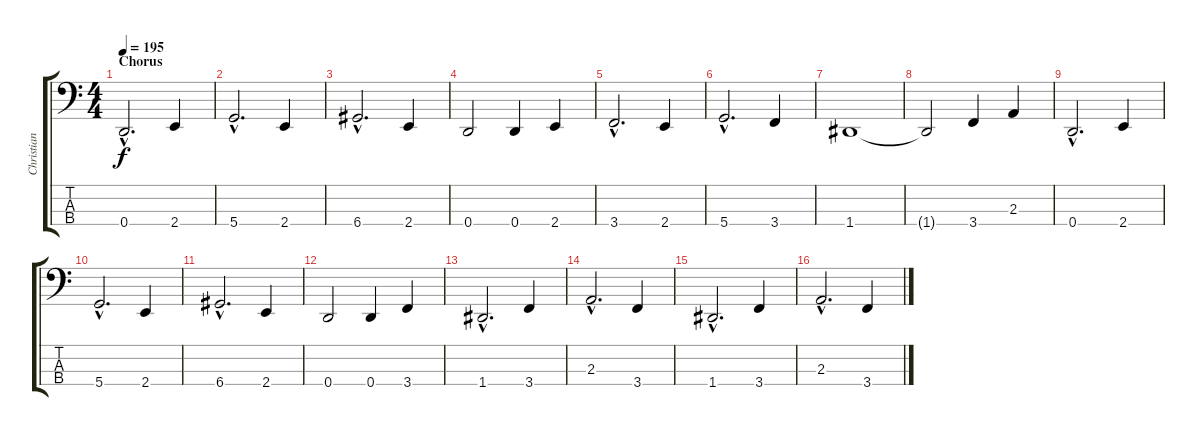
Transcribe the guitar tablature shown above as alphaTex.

\track ("Christian" "Christian") {instrument electricbassfinger}
\staff {score tabs}
\tuning (F2 C2 G1 D1) {hide}
\ts (4 4)
\section ("" "Chorus")
\tempo 195
\clef f4
\ks c
0.4{hac}.2{d dy f} 2.4.4 |
5.4{hac}.2{d} 2.4.4 |
6.4{hac}.2{d} 2.4.4 |
0.4.2 0.4.4 2.4.4 |
3.4{hac}.2{d} 2.4.4 |
5.4{hac}.2{d} 3.4.4 |
1.4.1 |
1.4{t}.2 3.4.4 2.3.4 |
0.4{hac}.2{d} 2.4.4 |
5.4{hac}.2{d} 2.4.4 |
6.4{hac}.2{d} 2.4.4 |
0.4.2 0.4.4 3.4.4 |
1.4{hac}.2{d} 3.4.4 |
2.3{hac}.2{d} 3.4.4 |
1.4{hac}.2{d} 3.4.4 |
2.3{hac}.2{d} 3.4.4
